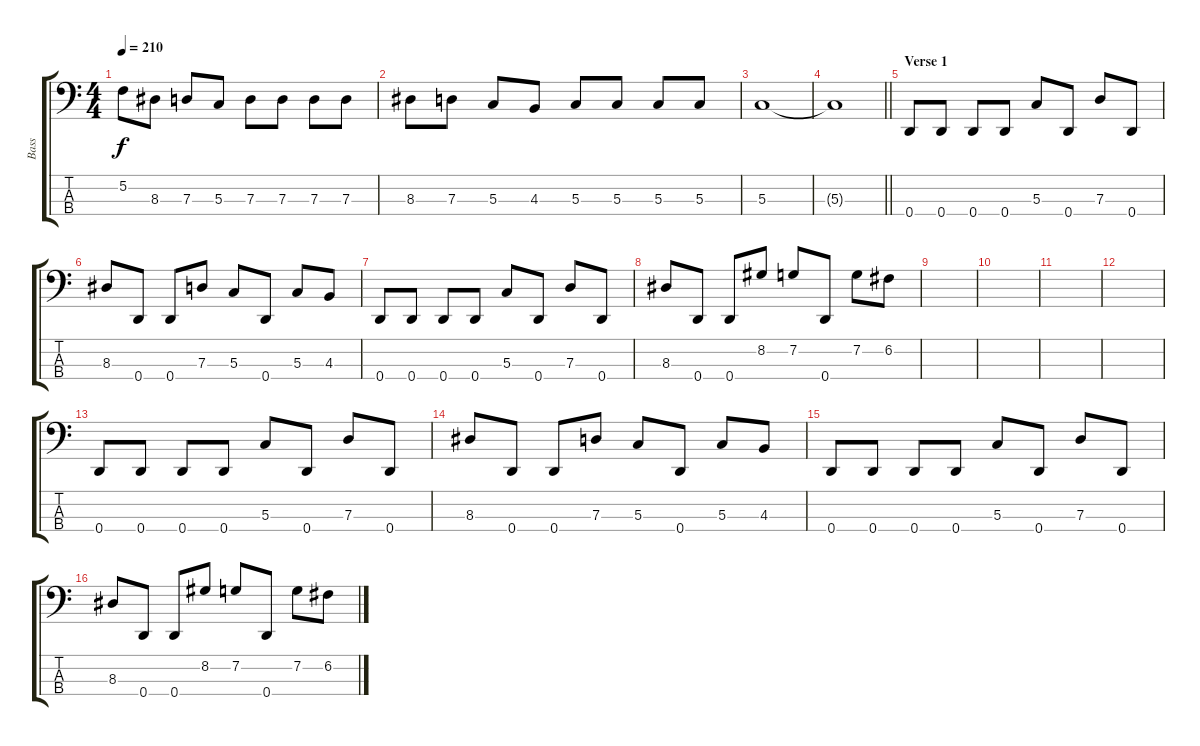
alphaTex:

\track ("Bass" "Bass") {instrument electricbassfinger}
\staff {score tabs}
\tuning (F2 C2 G1 D1) {hide}
\ts (4 4)
\tempo 210
\clef f4
\ks c
5.2.8{dy f} 8.3.8 7.3.8 5.3.8 7.3.8 7.3.8 7.3.8 7.3.8 |
8.3.8 7.3.8 5.3.8 4.3.8 5.3.8 5.3.8 5.3.8 5.3.8 |
5.3.1 |
\barLineRight lightlight
5.3{t}.1 |
\section ("" "Verse 1")
0.4.8 0.4.8 0.4.8 0.4.8 5.3.8 0.4.8 7.3.8 0.4.8 |
8.3.8 0.4.8 0.4.8 7.3.8 5.3.8 0.4.8 5.3.8 4.3.8 |
0.4.8 0.4.8 0.4.8 0.4.8 5.3.8 0.4.8 7.3.8 0.4.8 |
8.3.8 0.4.8 0.4.8 8.2.8 7.2.8 0.4.8 7.2.8 6.2.8 |
|
|
|
|
0.4.8 0.4.8 0.4.8 0.4.8 5.3.8 0.4.8 7.3.8 0.4.8 |
8.3.8 0.4.8 0.4.8 7.3.8 5.3.8 0.4.8 5.3.8 4.3.8 |
0.4.8 0.4.8 0.4.8 0.4.8 5.3.8 0.4.8 7.3.8 0.4.8 |
8.3.8 0.4.8 0.4.8 8.2.8 7.2.8 0.4.8 7.2.8 6.2.8
